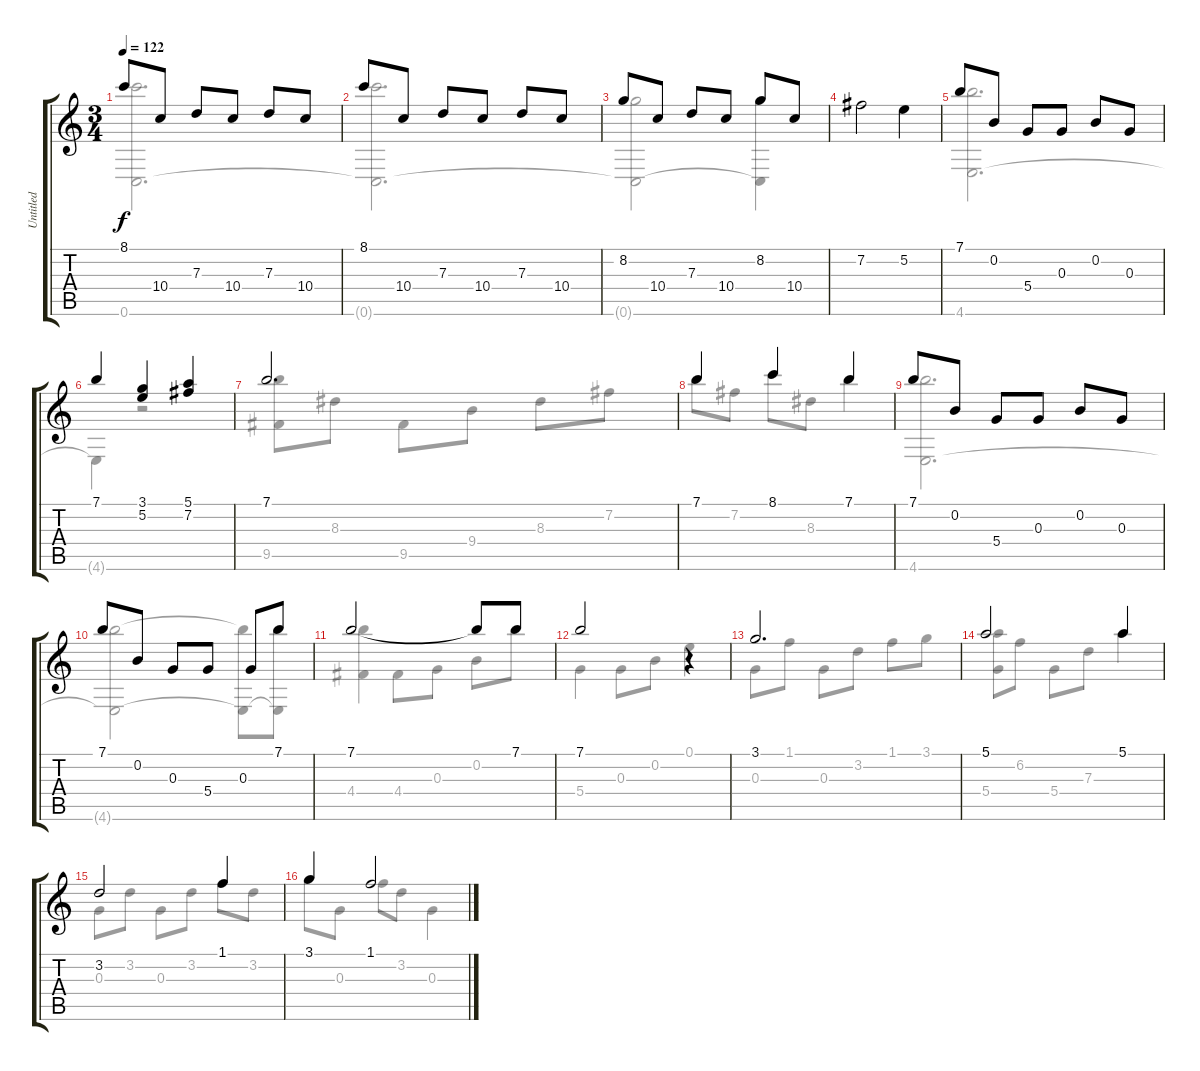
\track ("Untitled" "Untitled") {instrument electricguitarclean}
\staff {score tabs}
\tuning (E4 B3 G3 D3 A2 C2) {hide}
\voice
\ts (3 4)
\tempo 122
\clef g2
\ks c
8.1.8{dy f} 10.4.8 7.3.8 10.4.8 7.3.8 10.4.8 |
8.1.8 10.4.8 7.3.8 10.4.8 7.3.8 10.4.8 |
8.2.8 10.4.8 7.3.8 10.4.8 8.2.8 10.4.8 |
7.2.2 5.2.4 |
7.1.8 0.2.8 5.4.8 0.3.8 0.2.8 0.3.8 |
7.1.4 (3.1 5.2).4 (5.1 7.2).4 |
7.1.2{d} |
7.1.4 8.1.4 7.1.4 |
7.1.8 0.2.8 5.4.8 0.3.8 0.2.8 0.3.8 |
7.1.8 0.2.8 0.3.8 5.4.8 0.3.8 7.1.8 |
7.1.2 7.1{t}.8 7.1.8 |
7.1.2 r.4 |
3.1.2{d} |
5.1.2 5.1.4 |
3.2.2 1.1.4 |
3.1.4 1.1.2
\voice
\clef g2
\ottava regular
\simile none
\ks c
(8.1 0.6).2{d dy f} |
(8.1 0.6{t}).2{d} |
(8.2 0.6{t}).2 (8.2 0.6{t}).4 |
|
(7.1 4.6).2{d} |
4.6{t}.4 r.2 |
(7.1 9.5).8 8.3.8 9.5.8 9.4.8 8.3.8 7.2.8 |
7.1.8 7.2.8 8.1.8 8.3.8 7.1.4 |
(7.1 4.6).2{d} |
(7.1 4.6{t}).2 (7.1{t} 4.6{t}).8 (7.1 4.6{t}).8 |
(7.1 4.4).4 4.4.8 0.3.8 0.2.8 7.1.8 |
5.4.4 0.3.8 0.2.8 0.1.4 |
0.3.8 1.1.8 0.3.8 3.2.8 1.1.8 3.1.8 |
(5.1 5.4).8 6.2.8 5.4.8 7.3.8 5.1.4 |
0.3.8 3.2.8 0.3.8 3.2.8 1.1.8 3.2.8 |
3.1.8 0.3.8 1.1.8 3.2.8 0.3.4
